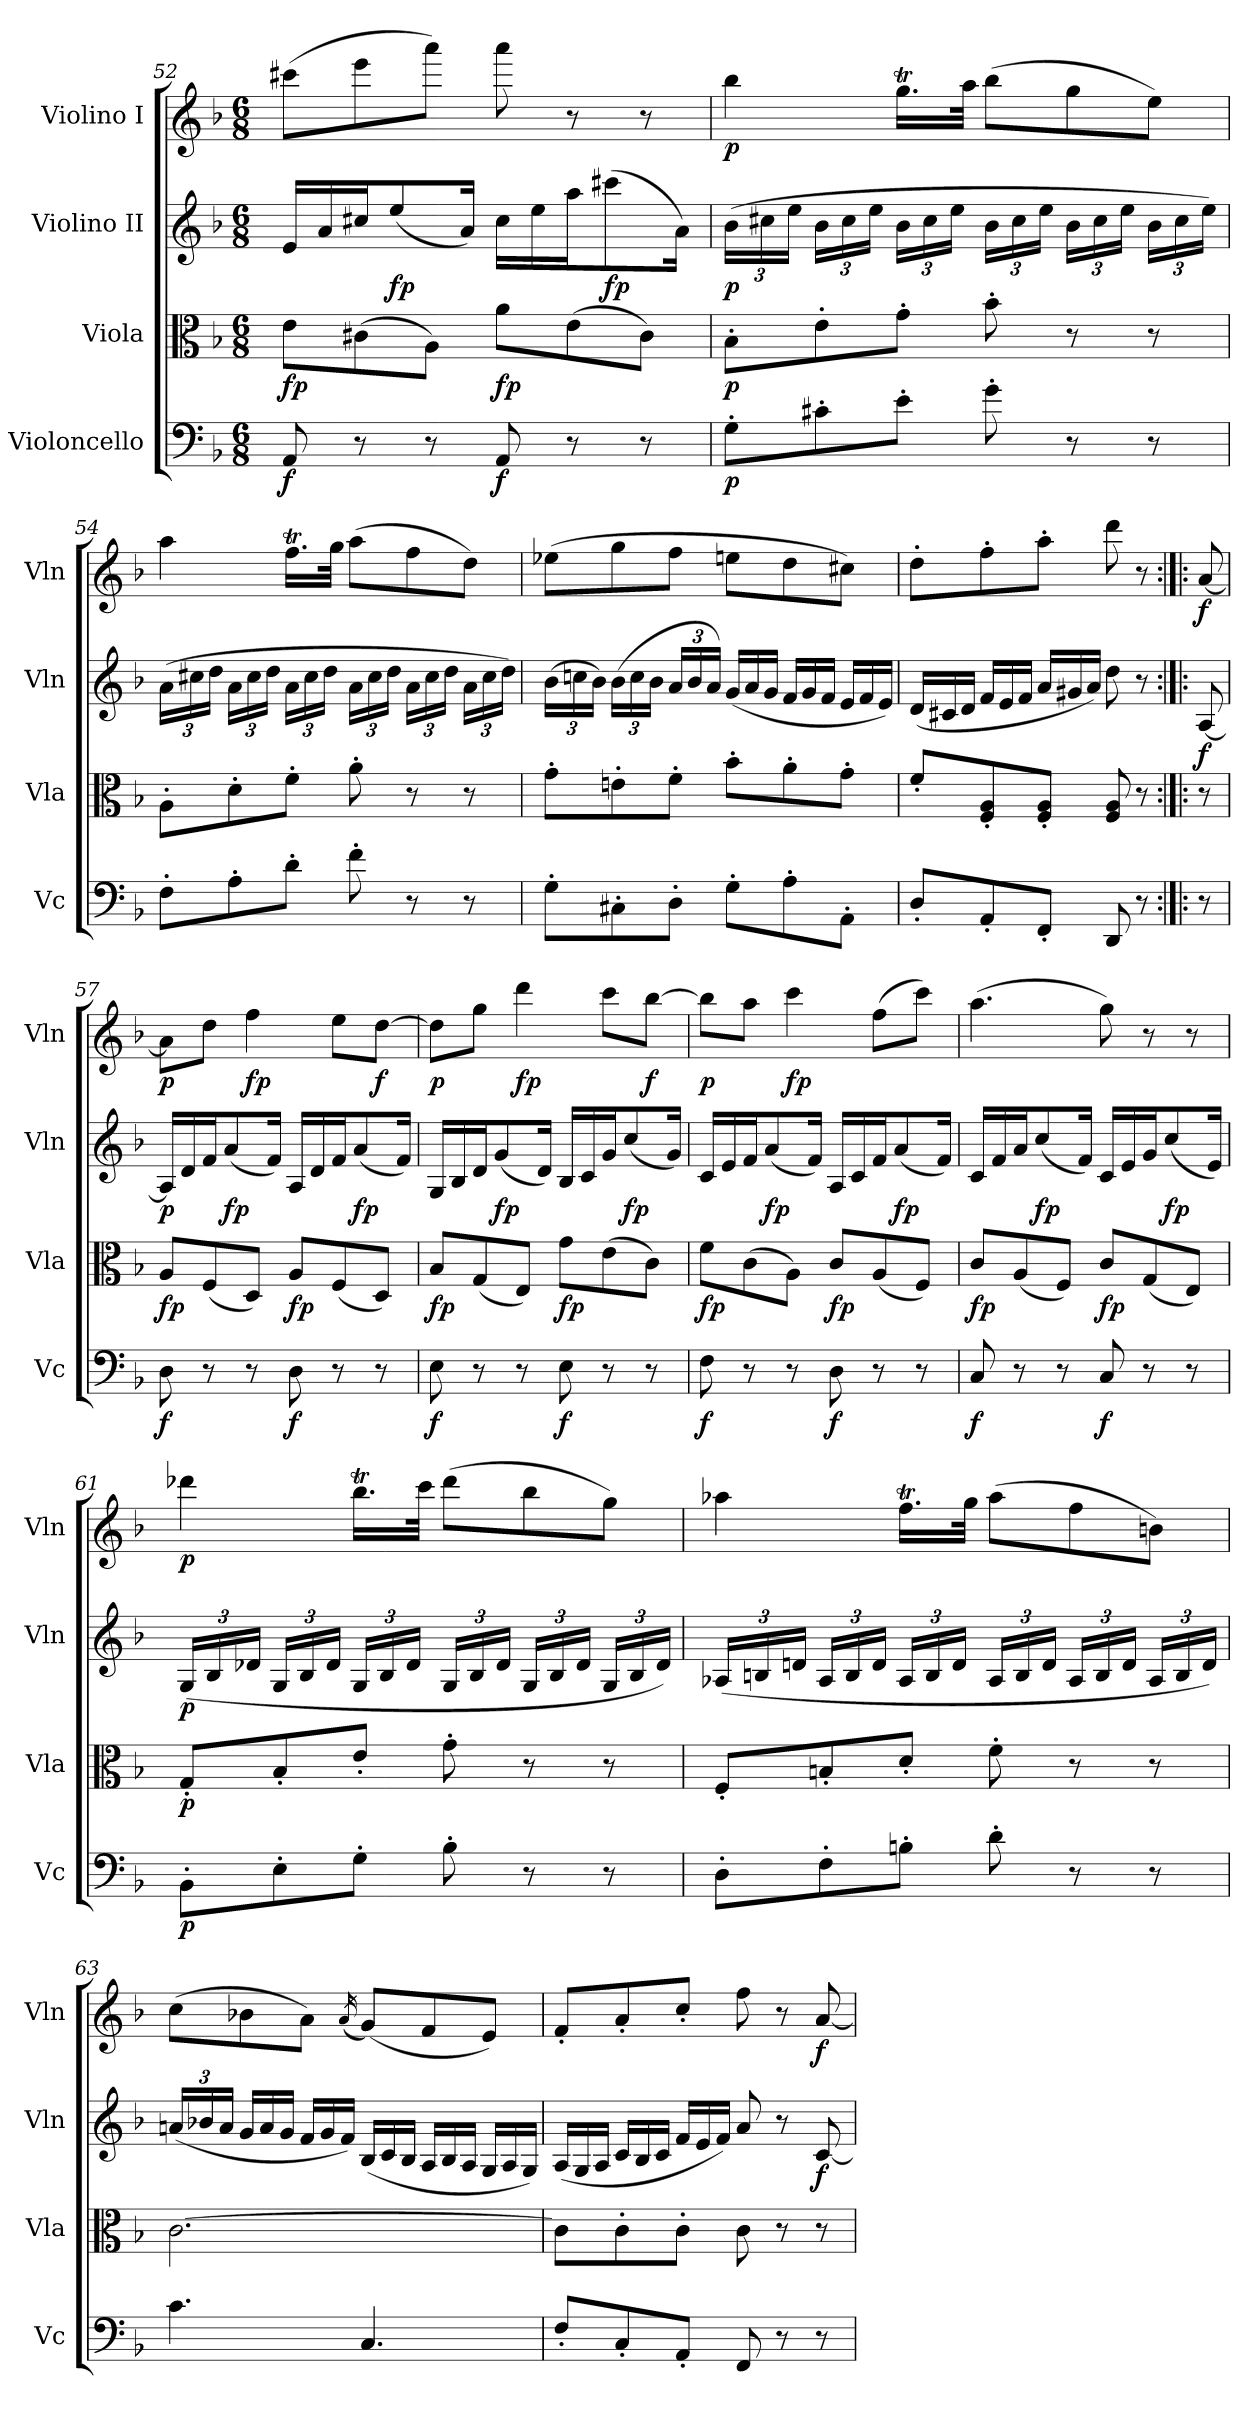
**kern	**dynam	**kern	**dynam	**kern	**dynam	**kern	**dynam
*part4	*part4	*part3	*part3	*part2	*part2	*part1	*part1
*staff4	*staff4	*staff3	*staff3	*staff2	*staff2	*staff1	*staff1
*I"Violoncello	*	*I"Viola	*	*I"Violino II	*	*I"Violino I	*
*I'Vc	*	*I'Vla	*	*I'Vln	*	*I'Vln	*
!!LO:LB:g=z
*clefF4	*	*clefC3	*	*clefG2	*	*clefG2	*
*k[b-]	*	*k[b-]	*	*k[b-]	*	*k[b-]	*
*d:	*	*d:	*	*d:	*	*d:	*
*M6/8	*	*M6/8	*	*M6/8	*	*M6/8	*
=52	=52	=52	=52	=52	=52	=52	=52
8AA	f	8eL	fp	16eLL	.	(8ccc#XL	.
.	.	.	.	16a	.	.	.
8r	.	(8c#X	.	16cc#XJ	.	8eee	.
.	.	.	.	(8ee	fp	.	.
8r	.	8AJ)	.	.	.	8aaaJ)	.
.	.	.	.	16aJk)	.	.	.
8AA	f	8aL	fp	16cc#LL	.	8aaa	.
.	.	.	.	16ee	.	.	.
8r	.	(8e	.	16aaJ	.	8r	.
.	.	.	.	(8ccc#X	fp	.	.
8r	.	8c#J)	.	.	.	8r	.
.	.	.	.	16aJk)	.	.	.
=53	=53	=53	=53	=53	=53	=53	=53
*	*	*	*	*Xbrackettup	*	*	*
8G'L	p	8B-'L	p	(24b-LL	p	4bb-	p
.	.	.	.	24cc#X	.	.	.
.	.	.	.	24eeJJ	.	.	.
8c#X'	.	8e'	.	24b-LL	.	.	.
.	.	.	.	24cc#	.	.	.
.	.	.	.	24eeJJ	.	.	.
8e'J	.	8g'J	.	24b-LL	.	16.ggTLL	.
.	.	.	.	24cc#	.	.	.
.	.	.	.	24eeJJ	.	.	.
.	.	.	.	.	.	32aaJJk	.
8g'	.	8b-'	.	24b-LL	.	(8bb-L	.
.	.	.	.	24cc#	.	.	.
.	.	.	.	24eeJJ	.	.	.
8r	.	8r	.	24b-LL	.	8gg	.
.	.	.	.	24cc#	.	.	.
.	.	.	.	24eeJJ	.	.	.
8r	.	8r	.	24b-LL	.	8eeJ)	.
.	.	.	.	24cc#	.	.	.
.	.	.	.	24eeJJ)	.	.	.
!!LO:LB:g=z
=54	=54	=54	=54	=54	=54	=54	=54
8F'L	.	8A'L	.	(24aLL	.	4aa	.
.	.	.	.	24cc#X	.	.	.
.	.	.	.	24ddJJ	.	.	.
8A'	.	8d'	.	24aLL	.	.	.
.	.	.	.	24cc#	.	.	.
.	.	.	.	24ddJJ	.	.	.
8d'J	.	8f'J	.	24aLL	.	16.ffTLL	.
.	.	.	.	24cc#	.	.	.
.	.	.	.	24ddJJ	.	.	.
.	.	.	.	.	.	32ggJJk	.
8f'	.	8a'	.	24aLL	.	(8aaL	.
.	.	.	.	24cc#	.	.	.
.	.	.	.	24ddJJ	.	.	.
8r	.	8r	.	24aLL	.	8ff	.
.	.	.	.	24cc#	.	.	.
.	.	.	.	24ddJJ	.	.	.
8r	.	8r	.	24aLL	.	8ddJ)	.
.	.	.	.	24cc#	.	.	.
.	.	.	.	24ddJJ)	.	.	.
=55	=55	=55	=55	=55	=55	=55	=55
8G'L	.	8g'L	.	(24b-LL	.	(8ee-XL	.
.	.	.	.	24ccn	.	.	.
.	.	.	.	24b-JJ)	.	.	.
8C#X'	.	8en'	.	(24b-LL	.	8gg	.
.	.	.	.	24cc	.	.	.
.	.	.	.	24b-JJ	.	.	.
8D'J	.	8f'J	.	24aLL	.	8ffJ	.
.	.	.	.	24b-	.	.	.
.	.	.	.	24aJJ)	.	.	.
*	*	*	*	*Xtuplet	*	*	*
8G'L	.	8b-'L	.	(24gLL	.	8eenL	.
.	.	.	.	24a	.	.	.
.	.	.	.	24gJJ	.	.	.
8A'	.	8a'	.	24fLL	.	8dd	.
.	.	.	.	24g	.	.	.
.	.	.	.	24fJJ	.	.	.
8AA'J	.	8g'J	.	24eLL	.	8cc#XJ)	.
.	.	.	.	24f	.	.	.
.	.	.	.	24eJJ)	.	.	.
=56a	=56a	=56a	=56a	=56a	=56a	=56a	=56a
8D'L	.	8f'L	.	(24dLL	.	8dd'L	.
.	.	.	.	24c#X	.	.	.
.	.	.	.	24dJJ	.	.	.
8AA'	.	8A' 8F'	.	24fLL	.	8ff'	.
.	.	.	.	24e	.	.	.
.	.	.	.	24fJJ	.	.	.
8FF'J	.	8A' 8F'J	.	24aLL	.	8aa'J	.
.	.	.	.	24g#X	.	.	.
.	.	.	.	24aJJ)	.	.	.
8DD	.	8A 8F	.	8dd	.	8ddd	.
8r	.	8r	.	8r	.	8r	.
=56b:|!|:	=56b:|!|:	=56b:|!|:	=56b:|!|:	=56b:|!|:	=56b:|!|:	=56b:|!|:	=56b:|!|:
8r	.	8r	.	[8A	f	[8a	f
=57	=57	=57	=57	=57	=57	=57	=57
8D	f	8AL	fp	16ALL]	p	8aL]	p
.	.	.	.	16d	.	.	.
8r	.	(8F	.	16fJ	.	8ddJ	.
.	.	.	.	(8a	fp	.	.
8r	.	8DJ)	.	.	.	4ff	fp
.	.	.	.	16fJk)	.	.	.
8D	f	8AL	fp	16ALL	.	.	.
.	.	.	.	16d	.	.	.
8r	.	(8F	.	16fJ	.	8eeL	.
.	.	.	.	(8a	fp	.	.
8r	.	8DJ)	.	.	.	[8ddJ	f
.	.	.	.	16fJk)	.	.	.
=58	=58	=58	=58	=58	=58	=58	=58
8E	f	8B-L	fp	16GLL	.	8ddL]	p
.	.	.	.	16B-	.	.	.
8r	.	(8G	.	16dJ	.	8ggJ	.
.	.	.	.	(8g	fp	.	.
8r	.	8EJ)	.	.	.	4ddd	fp
.	.	.	.	16dJk)	.	.	.
8E	f	8gL	fp	16B-LL	.	.	.
.	.	.	.	16c	.	.	.
8r	.	(8e	.	16gJ	.	8cccL	.
.	.	.	.	(8cc	fp	.	.
8r	.	8cJ)	.	.	.	[8bb-J	f
.	.	.	.	16gJk)	.	.	.
=59	=59	=59	=59	=59	=59	=59	=59
8F	f	8fL	fp	16cLL	.	8bb-L]	p
.	.	.	.	16e	.	.	.
8r	.	(8c	.	16fJ	.	8aaJ	.
.	.	.	.	(8a	fp	.	.
8r	.	8AJ)	.	.	.	4ccc	fp
.	.	.	.	16fJk)	.	.	.
8D	f	8cL	fp	16ALL	.	.	.
.	.	.	.	16c	.	.	.
8r	.	(8A	.	16fJ	.	(8ffL	.
.	.	.	.	(8a	fp	.	.
8r	.	8FJ)	.	.	.	8cccJ)	.
.	.	.	.	16fJk)	.	.	.
!!LO:PB:g=z
=60	=60	=60	=60	=60	=60	=60	=60
8C	f	8cL	fp	16cLL	.	(4.aa	.
.	.	.	.	16f	.	.	.
8r	.	(8A	.	16aJ	.	.	.
.	.	.	.	(8cc	fp	.	.
8r	.	8FJ)	.	.	.	.	.
.	.	.	.	16fJk)	.	.	.
8C	f	8cL	fp	16cLL	.	8gg)	.
.	.	.	.	16e	.	.	.
8r	.	(8G	.	16gJ	.	8r	.
.	.	.	.	(8cc	fp	.	.
8r	.	8EJ)	.	.	.	8r	.
.	.	.	.	16eJk)	.	.	.
=61	=61	=61	=61	=61	=61	=61	=61
*	*	*	*	*tuplet	*	*	*
8BB-'L	p	8G'L	p	(24GLL	p	4ddd-X	p
.	.	.	.	24B-	.	.	.
.	.	.	.	24d-XJJ	.	.	.
8E'	.	8B-'	.	24GLL	.	.	.
.	.	.	.	24B-	.	.	.
.	.	.	.	24d-JJ	.	.	.
8G'J	.	8e'J	.	24GLL	.	16.bb-TLL	.
.	.	.	.	24B-	.	.	.
.	.	.	.	24d-JJ	.	.	.
.	.	.	.	.	.	32cccJJk	.
8B-'	.	8g'	.	24GLL	.	(8ddd-L	.
.	.	.	.	24B-	.	.	.
.	.	.	.	24d-JJ	.	.	.
8r	.	8r	.	24GLL	.	8bb-	.
.	.	.	.	24B-	.	.	.
.	.	.	.	24d-JJ	.	.	.
8r	.	8r	.	24GLL	.	8ggJ)	.
.	.	.	.	24B-	.	.	.
.	.	.	.	24d-JJ)	.	.	.
=62	=62	=62	=62	=62	=62	=62	=62
8D'L	.	8F'L	.	(24A-XLL	.	4aa-X	.
.	.	.	.	24Bn	.	.	.
.	.	.	.	24dnJJ	.	.	.
8F'	.	8Bn'	.	24A-LL	.	.	.
.	.	.	.	24B	.	.	.
.	.	.	.	24dJJ	.	.	.
8Bn'J	.	8d'J	.	24A-LL	.	16.ffTLL	.
.	.	.	.	24B	.	.	.
.	.	.	.	24dJJ	.	.	.
.	.	.	.	.	.	32ggJJk	.
8d'	.	8f'	.	24A-LL	.	(8aa-L	.
.	.	.	.	24B	.	.	.
.	.	.	.	24dJJ	.	.	.
8r	.	8r	.	24A-LL	.	8ff	.
.	.	.	.	24B	.	.	.
.	.	.	.	24dJJ	.	.	.
8r	.	8r	.	24A-LL	.	8bnJ)	.
.	.	.	.	24B	.	.	.
.	.	.	.	24dJJ)	.	.	.
!!LO:LB:g=z
=63	=63	=63	=63	=63	=63	=63	=63
4.c	.	[2.c	.	(24anLL	.	(8ccL	.
.	.	.	.	24b-X	.	.	.
.	.	.	.	24aJJ	.	.	.
*	*	*	*	*Xtuplet	*	*	*
.	.	.	.	24gLL	.	8b-X	.
.	.	.	.	24a	.	.	.
.	.	.	.	24gJJ	.	.	.
.	.	.	.	24fLL	.	8aJ)	.
.	.	.	.	24g	.	.	.
.	.	.	.	24fJJ)	.	.	.
.	.	.	.	.	.	(<16qa/	.
4.C	.	.	.	(24B-LL	.	(8gL)	.
.	.	.	.	24c	.	.	.
.	.	.	.	24B-JJ	.	.	.
.	.	.	.	24ALL	.	8f	.
.	.	.	.	24B-	.	.	.
.	.	.	.	24AJJ	.	.	.
.	.	.	.	24GLL	.	8eJ)	.
.	.	.	.	24A	.	.	.
.	.	.	.	24GJJ)	.	.	.
=64	=64	=64	=64	=64	=64	=64	=64
8F'L	.	8cL]	.	(24ALL	.	8f'L	.
.	.	.	.	24G	.	.	.
.	.	.	.	24AJJ	.	.	.
8C'	.	8c'	.	24cLL	.	8a'	.
.	.	.	.	24B-	.	.	.
.	.	.	.	24cJJ	.	.	.
8AA'J	.	8c'J	.	24fLL	.	8cc'J	.
.	.	.	.	24e	.	.	.
.	.	.	.	24fJJ)	.	.	.
8FF	.	8c	.	8a	.	8ff	.
8r	.	8r	.	8r	.	8r	.
8r	.	8r	.	[8c	f	[8a	f
=	=	=	=	=	=	=	=
*-	*-	*-	*-	*-	*-	*-	*-
